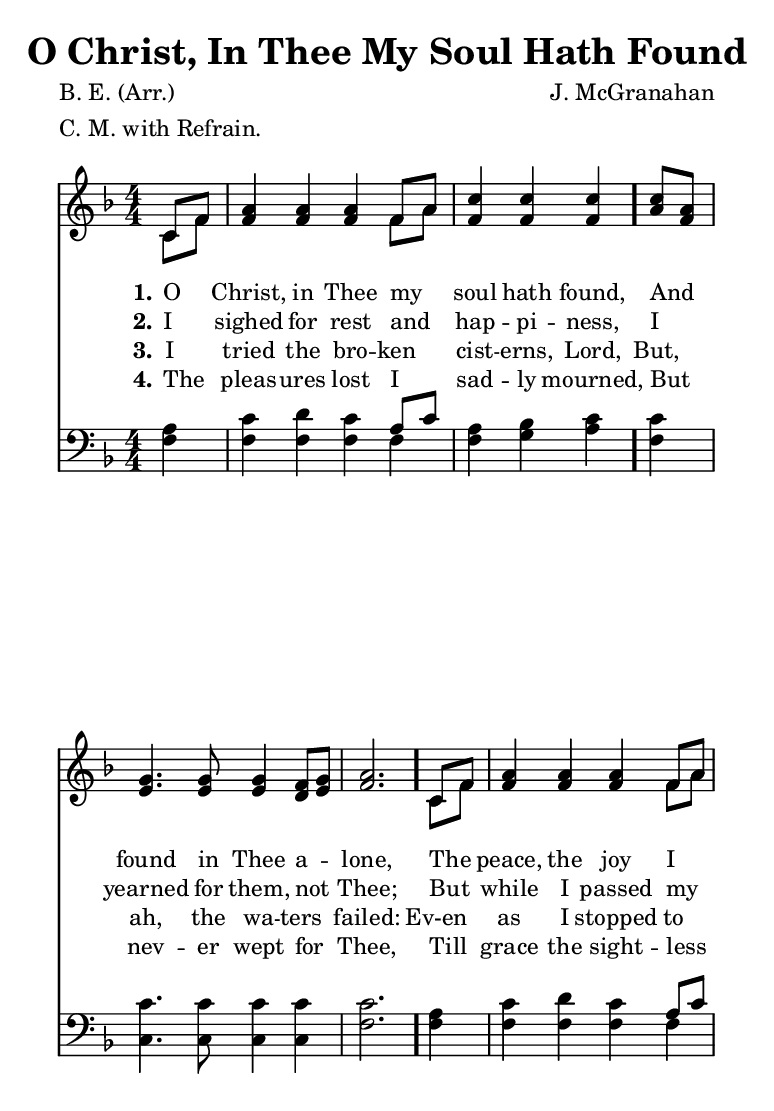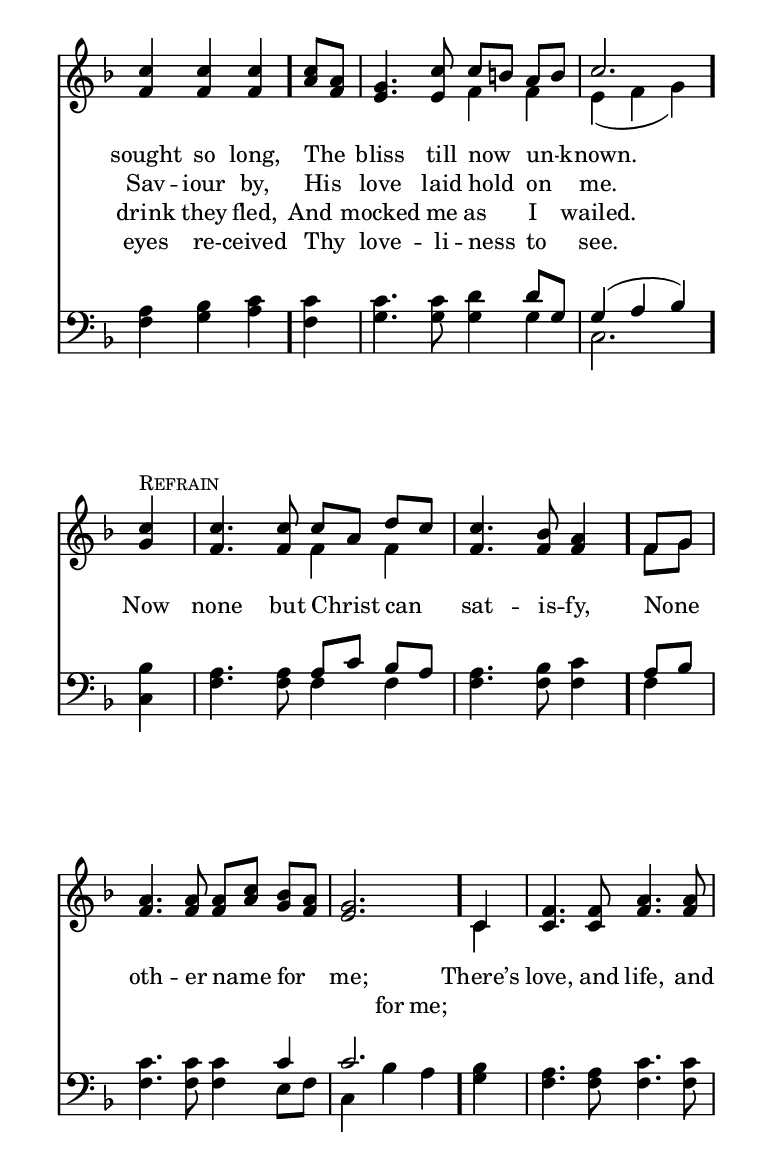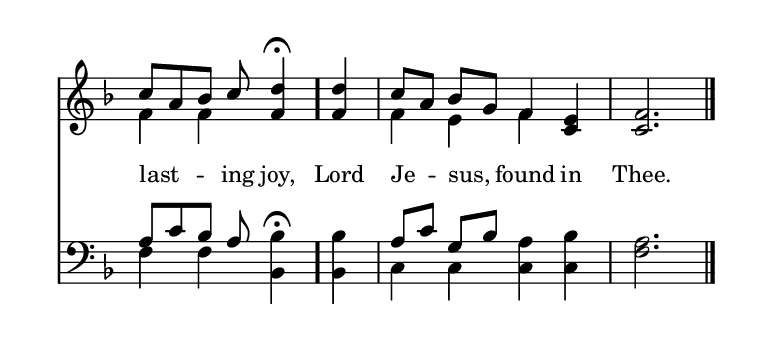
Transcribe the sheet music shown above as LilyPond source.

\include "common/global.ily"
\paper {
  \include "common/paper.ily"
  %ragged-bottom = ##t
  %ragged-last-bottom = ##t
  %systems-per-page = ##f
  %page-count = ##f
}

\header{
  hymnnumber = "106"
  title = "O Christ, In Thee My Soul Hath Found"
  tunename = ""
  meter = "C. M. with Refrain."
  poet = "B. E. (Arr.)"
  composer = "J. McGranahan"
  %copyright = ""
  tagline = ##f
}

% for fermata in MIDI
ta = { \tempo 4=80 }
tb = { \tempo 4=32 }

patternAA = { }

global = {
  \include "common/overrides.ily"
  \override Staff.TimeSignature.style = #'numbered
  \time 4/4
  \override Score.MetronomeMark.transparent = ##t % hide all fermata changes too
  \ta
  \key f \major
  \partial 4
  \autoBeamOff
}

notesSoprano = {
\global
\relative c' {

  c8[ f8] | a4 a4 a4 f8[ a8] | c4 c4 c4
  c8[ a8] | g4. g8 g4 f8[ g8] | a2.
  c,8[ f8] | a4 a4 a4 f8[ a8] | c4 c4 c4
  c8[ a8] | g4. c8 c8[ b!8] a8[ b8] | c2.

  << s^\markup { \small \caps "Refrain" }
  { c4 | c4. c8 c8[ a8] d8[ c8] | c4. bes8 a4 } >>
  f8[ g8] | a4. a8 a8[ c8] bes8[ a8] | g2.
  c,4 | f4. f8 a4. a8 | c8[ a8 bes8] c8 \tb d4 \fermata \ta
  d4 | c8[ a8] bes8[ g8] f4 e4 | f2.

  \bar "|."

}
}

notesAlto = {
\global
\relative e' {

  c8[ f8] | f4 f4 f4 f8[ a8] | f4 f4 f4
  a8[ f8] | e4. e8 e4 d8[ e8] | f2.
  c8[ f8] | f4 f4 f4 f8[ a8] | f4 f4 f4
  a8[ f8] | e4. e8 f4 f4 | e4( f4 g4)

  g4 | f4. f8 f4 f4 | f4. f8 f4
  f8[ g8] | f4. f8 f8[ a8] g8[ f8] | e2.
  c4 | c4. c8 f4. f8 | f4 f4 f4
  f4 | f4 e4 f4 c4 | c2.

}
}

notesTenor = {
\global
\relative a {

  a4 | c4 d4 c4 a8[ c8] | a4 bes4 c4
  c4 | c4. c8 c4 c4 | c2.
  a4 | c4 d4 c4 a8[ c8] | a4 bes4 c4
  c4 | c4. c8 d4 d8[ g,8] | g4( a4 bes4)

  bes4 | a4. a8 a8[ c8] bes8[ a8] | a4. bes8 c4 
  a8[ bes8] | c4. c8 c4 c4 | c2.
  bes4 | a4. a8 c4. c8 | a8[ c8 bes8] a8 bes4
  bes4 | a8[ c8] g8[ bes8] a4 bes4 | a2.

}
}

notesBass = {
\global
\relative f {

  f4 | f4 f4 f4 f4 | f4 g4 a4
  f4 | c4. c8 c4 c4 | f2.
  f4 | f4 f4 f4 f4 | f4 g4 a4
  f4 | g4. g8 g4 g4 | c,2.

  c4 | f4. f8 f4 f4 | f4. f8 f4
  f4 | f4. f8 f4 e8[ f8] | c4 bes'4 a4
  g4 | f4. f8 f4. f8 | f4 f4 bes,4 \fermata
  bes4 | c4 c4 c4 c4 | f2.

}
}

Refrain = \lyricmode {

Now none but Christ can sat -- is -- fy, \bar "."
None oth -- er name for me; \bar "."
There’s love, and life, and last -- ing joy, \bar "."
Lord Je -- sus, found in Thee. \bar "."

}

wordsA = \lyricmode {
\set stanza = "1."

O Christ, in Thee my soul hath found, \bar "."
And found in Thee a -- lone, \bar "."
The peace, the joy I sought so long, \bar "."
The bliss till now un -- known. \bar "."

}

wordsB = \lyricmode {
\set stanza = "2."

I sighed for rest and hap -- pi -- ness,
I yearned for them, not Thee;
But while I passed my Sav -- iour by,
His love laid hold on me.

\Refrain

}

wordsC = \lyricmode {
\set stanza = "3."

I tried the bro -- ken cist -- erns, Lord,
But, ah, the wa -- ters failed:
Ev-en as I stopped to drink they fled,
And mocked me as I wailed.

}

wordsD = \lyricmode {
\set stanza = "4."

The pleas -- ures lost I sad -- ly mourned,
But nev -- er wept for Thee,
Till grace the sight -- less eyes re -- ceived
Thy love -- li -- ness to see.

}

underWords = \lyricmode {

{ \repeat unfold 41 { \skip 4 } }
\markup { \with-color #white { _ } } for me;

}

\score {
  \context ChoirStaff <<
    \context Staff = upper <<
      \set Staff.autoBeaming = ##f
      \set ChoirStaff.systemStartDelimiter = #'SystemStartBar
      \set ChoirStaff.printPartCombineTexts = ##f
      \partcombine #'(2 . 9) \notesSoprano \notesAlto
      \context NullVoice = sopranos { \voiceOne << \notesSoprano >> }
      \context NullVoice = altos { \voiceTwo << \notesAlto >> }
      \context Lyrics = one   \lyricsto sopranos \wordsA
      \context Lyrics = two   \lyricsto sopranos \wordsB
      \context Lyrics = three \lyricsto sopranos \wordsC
      \context Lyrics = four  \lyricsto sopranos \wordsD
    >>
    \context Staff = men <<
      \clef bass
      \set ChoirStaff.printPartCombineTexts = ##f
      \partcombine #'(2 . 9) \notesTenor \notesBass
      \context NullVoice = tenors { \voiceOne << \notesTenor >> }
      \context NullVoice = basses { \voiceTwo << \notesBass >> }
    >>
    \context Lyrics = three \lyricsto basses \underWords
  >>
  \layout {
    \include "common/layout.ily"
  }
  \midi{
    \include "common/midi.ily"
  }
}

\version "2.19.49"  % necessary for upgrading to future LilyPond versions.

% vi:set et ts=2 sw=2 ai nocindent syntax=lilypond:
